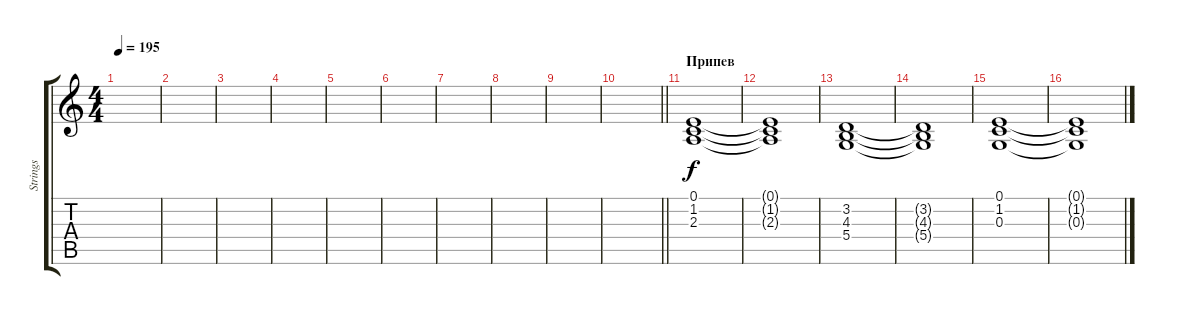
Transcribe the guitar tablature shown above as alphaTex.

\track ("Strings" "Strings") {instrument stringensemble1}
\staff {score tabs}
\tuning (E4 B3 G3 D3 A2 E2) {hide}
\ts (4 4)
\tempo 195
\clef g2
\ks c
|
|
|
|
|
|
|
|
|
\barLineRight lightlight
|
\section ("" "Припев")
(0.1 1.2 2.3).1{dy f} |
(0.1{t} 1.2{t} 2.3{t}).1 |
(3.2 4.3 5.4).1 |
(3.2{t} 4.3{t} 5.4{t}).1 |
(0.1 1.2 0.3).1 |
(0.1{t} 1.2{t} 0.3{t}).1
